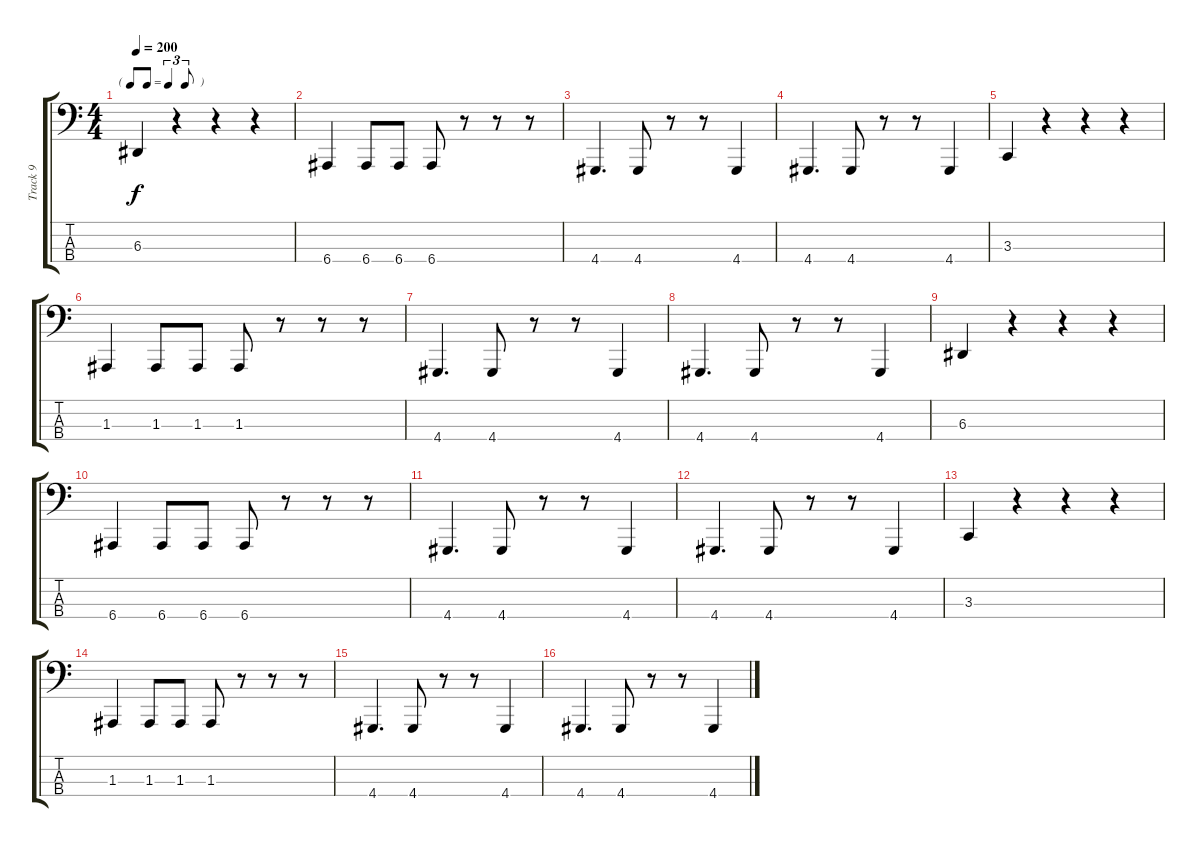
\track ("Track 9" "Track 9") {instrument baritonesax}
\staff {score tabs}
\tuning (G2 D2 A1 E1) {hide}
\ts (4 4)
\tf triplet8th
\tempo 200
\clef f4
\ks c
6.3.4{dy f} r.4 r.4 r.4 |
6.4.4 6.4.8 6.4.8 6.4.8 r.8 r.8 r.8 |
4.4.4{d} 4.4.8 r.8 r.8 4.4.4 |
4.4.4{d} 4.4.8 r.8 r.8 4.4.4 |
3.3.4 r.4 r.4 r.4 |
1.3.4 1.3.8 1.3.8 1.3.8 r.8 r.8 r.8 |
4.4.4{d} 4.4.8 r.8 r.8 4.4.4 |
4.4.4{d} 4.4.8 r.8 r.8 4.4.4 |
6.3.4 r.4 r.4 r.4 |
6.4.4 6.4.8 6.4.8 6.4.8 r.8 r.8 r.8 |
4.4.4{d} 4.4.8 r.8 r.8 4.4.4 |
4.4.4{d} 4.4.8 r.8 r.8 4.4.4 |
3.3.4 r.4 r.4 r.4 |
1.3.4 1.3.8 1.3.8 1.3.8 r.8 r.8 r.8 |
4.4.4{d} 4.4.8 r.8 r.8 4.4.4 |
4.4.4{d} 4.4.8 r.8 r.8 4.4.4
